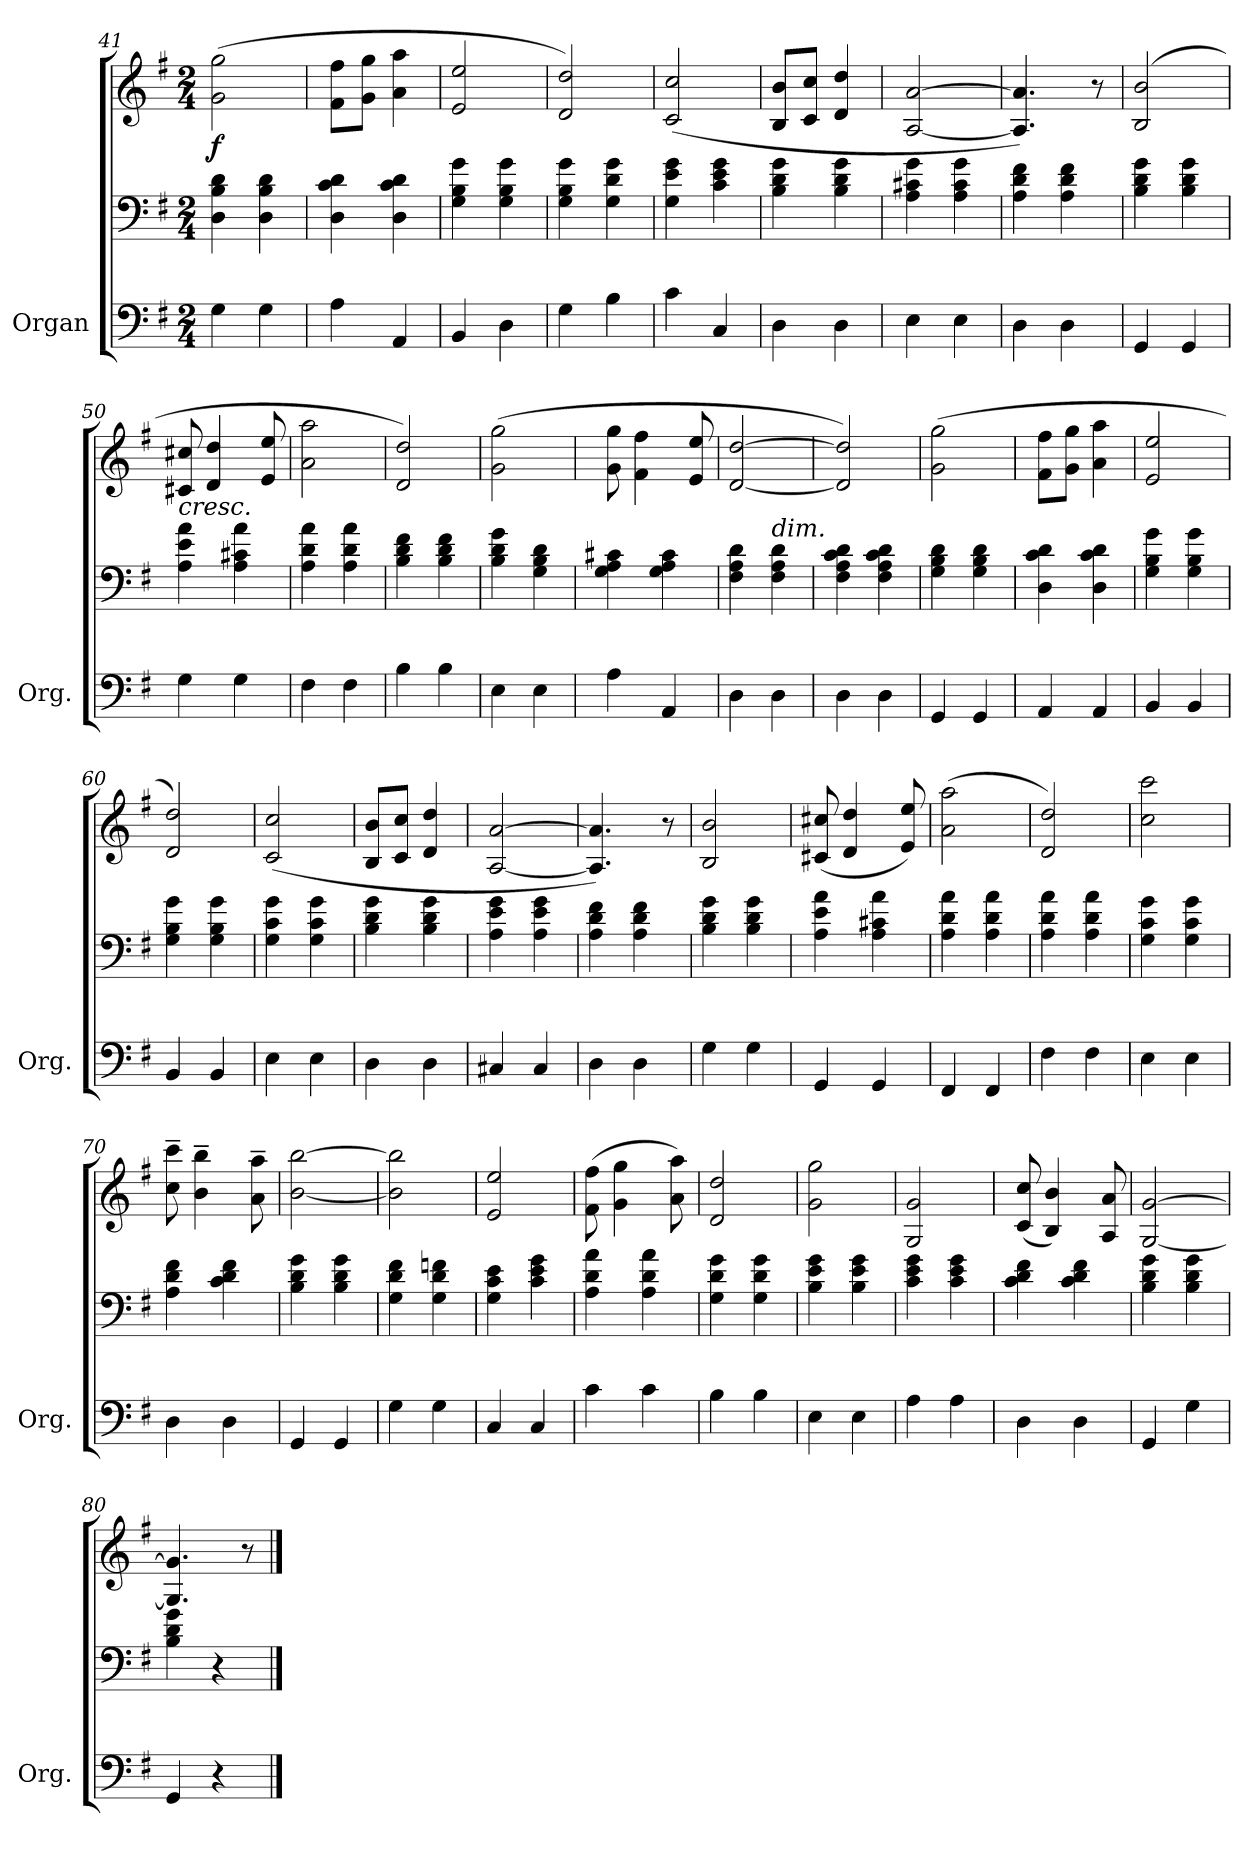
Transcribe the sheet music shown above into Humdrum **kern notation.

**kern	**kern	**kern	**dynam
*part1	*part1	*part1	*part1
*staff3	*staff2	*staff1	*staff1/2/3
*I"Organ	*	*	*
*I'Org.	*	*	*
*clefF4	*clefF4	*clefG2	*
*k[f#]	*k[f#]	*k[f#]	*
*M2/4	*M2/4	*M2/4	*
=41	=41	=41	=41
!	!	!	!LO:DY:b
4G\	4D\ 4B\ 4d\	(>2g\ 2gg\	f
4G\	4D\ 4B\ 4d\	.	.
=42	=42	=42	=42
4A\	4D\ 4c\ 4d\	8f#\ 8ff#\L	.
.	.	8g\ 8gg\J	.
4AA/	4D\ 4c\ 4d\	4a\ 4aa\	.
=43	=43	=43	=43
4BB/	4G\ 4B\ 4g\	2e/ 2ee/	.
4D\	4G\ 4B\ 4g\	.	.
=44	=44	=44	=44
4G\	4G\ 4B\ 4g\	2d/ 2dd/)	.
4B\	4G\ 4d\ 4g\	.	.
=45	=45	=45	=45
4c\	4G\ 4e\ 4g\	(>2c/ 2cc/	.
4C/	4c\ 4e\ 4g\	.	.
=46	=46	=46	=46
4D\	4B\ 4d\ 4g\	8B/ 8b/L	.
.	.	8c/ 8cc/J	.
4D\	4B\ 4d\ 4g\	4d/ 4dd/	.
=47	=47	=47	=47
4E\	4A\ 4c#X\ 4g\	[2A/ [2a/	.
4E\	4A\ 4c#\ 4g\	.	.
=48	=48	=48	=48
4D\	4A\ 4d\ 4f#\	4.A/] 4.a/])	.
4D\	4A\ 4d\ 4f#\	.	.
.	.	8r	.
!!LO:LB:g=z
=49	=49	=49	=49
4GG/	4B\ 4d\ 4g\	(>2B/ 2b/	.
4GG/	4B\ 4d\ 4g\	.	.
=50	=50	=50	=50
!	!	!LO:TX:b:i:t=cresc.	!
4G\	4A\ 4e\ 4a\	8c#X/ 8cc#X/	.
.	.	4d/ 4dd/	.
4G\	4A\ 4c#X\ 4a\	.	.
.	.	8e/ 8ee/	.
=51	=51	=51	=51
4F#\	4A\ 4d\ 4a\	2a\ 2aa\	.
4F#\	4A\ 4d\ 4a\	.	.
=52	=52	=52	=52
4B\	4B\ 4d\ 4f#\	2d/ 2dd/)	.
4B\	4B\ 4d\ 4f#\	.	.
=53	=53	=53	=53
4E\	4B\ 4d\ 4g\	(>2g\ 2gg\	.
4E\	4G\ 4B\ 4d\	.	.
=54	=54	=54	=54
4A\	4G\ 4A\ 4c#X\	8g\ 8gg\	.
.	.	4f#\ 4ff#\	.
4AA/	4G\ 4A\ 4c#\	.	.
.	.	8e/ 8ee/	.
=55	=55	=55	=55
4D\	4F#\ 4A\ 4d\	[2d/ [2dd/	.
!	!LO:TX:a:i:t=dim.	!	!
4D\	4F#\ 4A\ 4d\	.	.
=56	=56	=56	=56
4D\	4F#\ 4A\ 4c\ 4d\	2d/] 2dd/])	.
4D\	4F#\ 4A\ 4c\ 4d\	.	.
=57	=57	=57	=57
4GG/	4G\ 4B\ 4d\	(>2g\ 2gg\	.
4GG/	4G\ 4B\ 4d\	.	.
=58	=58	=58	=58
4AA/	4D\ 4c\ 4d\	8f#\ 8ff#\L	.
.	.	8g\ 8gg\J	.
4AA/	4D\ 4c\ 4d\	4a\ 4aa\	.
=59	=59	=59	=59
4BB/	4G\ 4B\ 4g\	2e/ 2ee/	.
4BB/	4G\ 4B\ 4g\	.	.
=60	=60	=60	=60
4BB/	4G\ 4B\ 4g\	2d/ 2dd/)	.
4BB/	4G\ 4B\ 4g\	.	.
!!LO:LB:g=z
=61	=61	=61	=61
4E\	4G\ 4c\ 4g\	(>2c/ 2cc/	.
4E\	4G\ 4c\ 4g\	.	.
=62	=62	=62	=62
4D\	4B\ 4d\ 4g\	8B/ 8b/L	.
.	.	8c/ 8cc/J	.
4D\	4B\ 4d\ 4g\	4d/ 4dd/	.
=63	=63	=63	=63
4C#X/	4A\ 4e\ 4g\	[2A/ [2a/	.
4C#/	4A\ 4e\ 4g\	.	.
=64	=64	=64	=64
4D\	4A\ 4d\ 4f#\	4.A/] 4.a/])	.
4D\	4A\ 4d\ 4f#\	.	.
.	.	8r	.
=65	=65	=65	=65
4G\	4B\ 4d\ 4g\	2B/ 2b/	.
4G\	4B\ 4d\ 4g\	.	.
=66	=66	=66	=66
4GG/	4A\ 4e\ 4a\	(<8c#X/ 8cc#X/	.
.	.	4d/ 4dd/	.
4GG/	4A\ 4c#X\ 4a\	.	.
.	.	8e/ 8ee/)	.
=67	=67	=67	=67
4FF#/	4A\ 4d\ 4a\	(>2a\ 2aa\	.
4FF#/	4A\ 4d\ 4a\	.	.
=68	=68	=68	=68
4F#\	4A\ 4d\ 4a\	2d/ 2dd/)	.
4F#\	4A\ 4d\ 4a\	.	.
=69	=69	=69	=69
4E\	4G\ 4c\ 4g\	2cc\ 2ccc\	.
4E\	4G\ 4c\ 4g\	.	.
=70	=70	=70	=70
4D\	4A\ 4d\ 4f#\	8cc\~ 8ccc\~	.
.	.	4b\~ 4bb\~	.
4D\	4c\ 4d\ 4f#\	.	.
.	.	8a\~ 8aa\~	.
=71	=71	=71	=71
4GG/	4B\ 4d\ 4g\	[2b\ [2bb\	.
4GG/	4B\ 4d\ 4g\	.	.
=72	=72	=72	=72
4G\	4G\ 4d\ 4f#\	2b\] 2bb\]	.
4G\	4G\ 4d\ 4fn\	.	.
!!LO:PB:g=z
=73	=73	=73	=73
4C/	4G\ 4c\ 4e\	2e/ 2ee/	.
4C/	4c\ 4e\ 4g\	.	.
=74	=74	=74	=74
4c\	4A\ 4d\ 4a\	(>8f#\ 8ff#\	.
.	.	4g\ 4gg\	.
4c\	4A\ 4d\ 4a\	.	.
.	.	8a\ 8aa\)	.
=75	=75	=75	=75
4B\	4G\ 4d\ 4g\	2d/ 2dd/	.
4B\	4G\ 4d\ 4g\	.	.
=76	=76	=76	=76
4E\	4B\ 4e\ 4g\	2g\ 2gg\	.
4E\	4B\ 4e\ 4g\	.	.
=77	=77	=77	=77
4A\	4c\ 4e\ 4g\	2G/ 2g/	.
4A\	4c\ 4e\ 4g\	.	.
=78	=78	=78	=78
4D\	4c\ 4d\ 4f#\	(<8c/ 8cc/	.
.	.	4B/ 4b/)	.
4D\	4c\ 4d\ 4f#\	.	.
.	.	8A/ 8a/	.
=79	=79	=79	=79
4GG/	4B\ 4d\ 4g\	[2G/ [2g/	.
4G\	4B\ 4d\ 4g\	.	.
=80	=80	=80	=80
4GG/	4B\ 4d\ 4g\	4.G/] 4.g/]	.
4r	4r	.	.
.	.	8r	.
==	==	==	==
*-	*-	*-	*-
